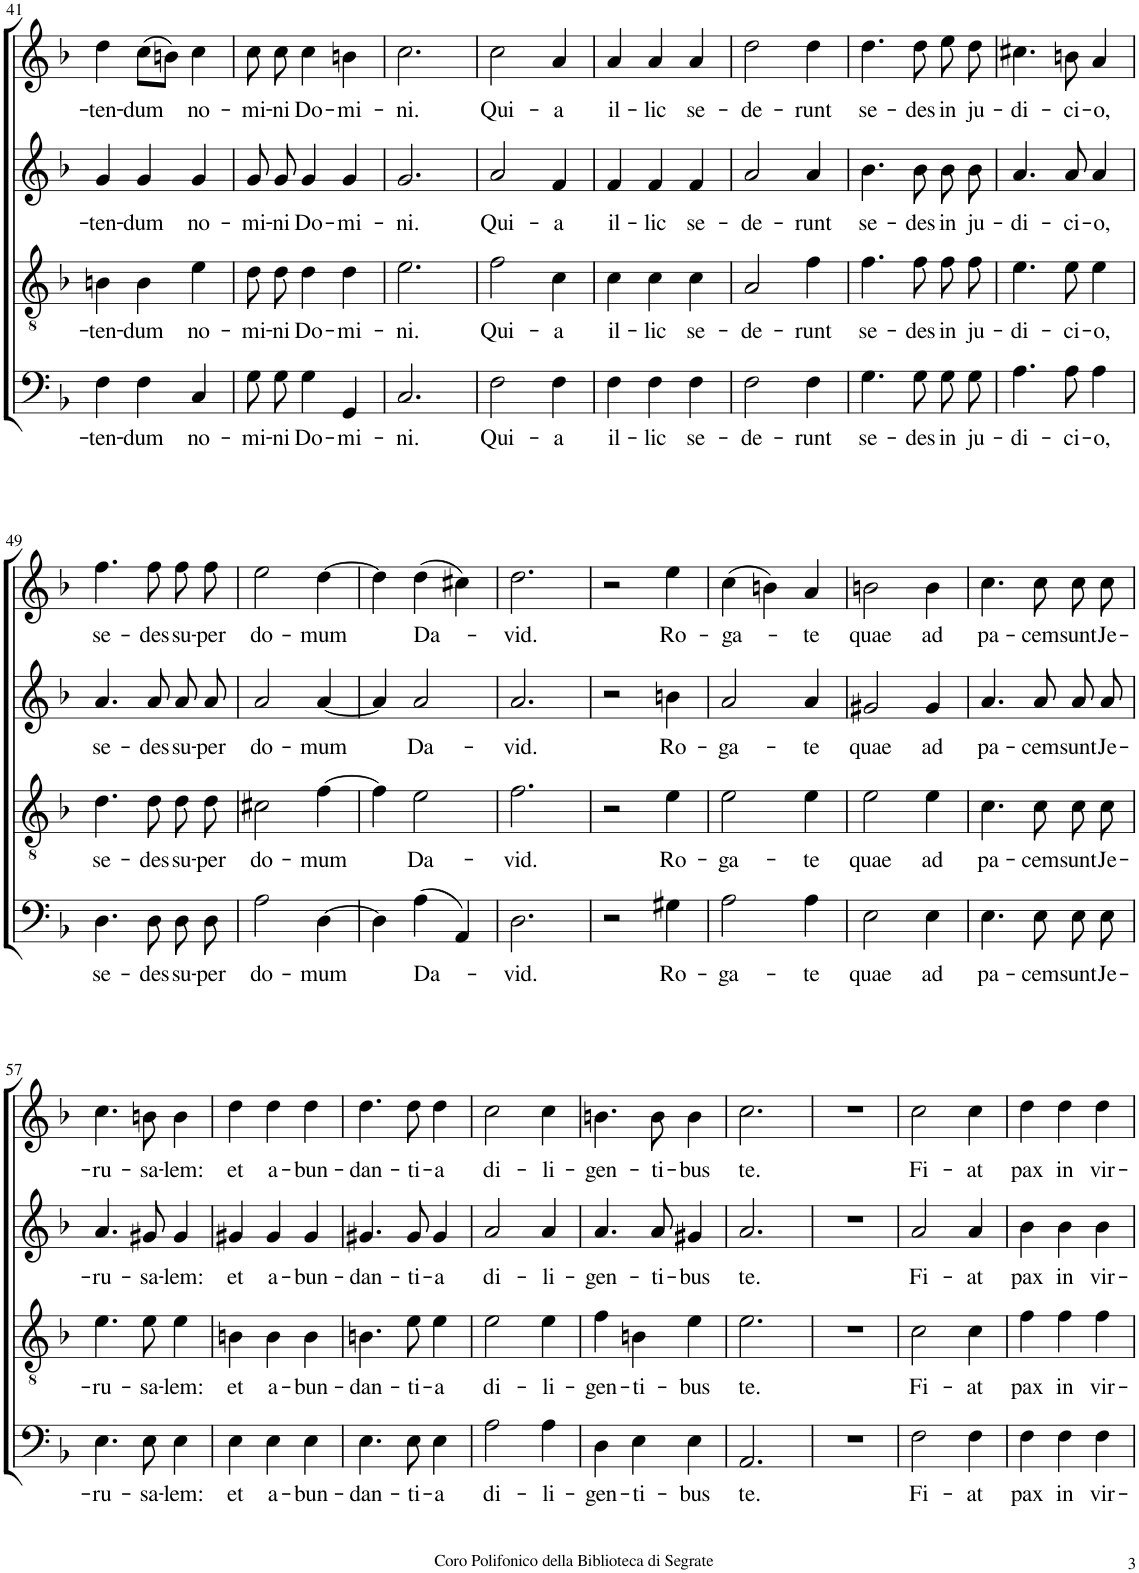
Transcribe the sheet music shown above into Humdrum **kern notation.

**kern	**text	**kern	**text	**kern	**text	**kern	**text
*part4	*part4	*part3	*part3	*part2	*part2	*part1	*part1
*staff4	*staff4	*staff3	*staff3	*staff2	*staff2	*staff1	*staff1
*I"Bassi	*	*I"Tenori	*	*I"Contralti	*	*I"Soprani	*
!!LO:PB:g=z
*clefF4	*	*clefGv2	*	*clefG2	*	*clefG2	*
*	*	*	*	*	*	*Trd1c2	*
*k[b-]	*	*k[b-]	*	*k[b-]	*	*k[b-]	*
*F:	*	*F:	*	*F:	*	*F:	*
*M3/4	*	*M3/4	*	*M3/4	*	*M3/4	*
=41	=41	=41	=41	=41	=41	=41	=41
!	!LO:LY:b	!	!LO:LY:b	!	!LO:LY:b	!	!LO:LY:b
4F\	-ten-	4Bn\	-ten-	4g/	-ten-	4dd\	-ten-
!	!LO:LY:b	!	!LO:LY:b	!	!LO:LY:b	!	!LO:LY:b
4F\	-dum	4B\	-dum	4g/	-dum	(8cc\L	-dum
.	.	.	.	.	.	8bn\J)	.
!	!LO:LY:b	!	!LO:LY:b	!	!LO:LY:b	!	!LO:LY:b
4C/	no-	4e\	no-	4g/	no-	4cc\	no-
=42	=42	=42	=42	=42	=42	=42	=42
!	!LO:LY:b	!	!LO:LY:b	!	!LO:LY:b	!	!LO:LY:b
8G\L	-mi-	8d\L	-mi-	8g/L	-mi-	8cc\	-mi-
!	!LO:LY:b	!	!LO:LY:b	!	!LO:LY:b	!	!LO:LY:b
8G\J	-ni	8d\J	-ni	8g/J	-ni	8cc\	-ni
!	!LO:LY:b	!	!LO:LY:b	!	!LO:LY:b	!	!LO:LY:b
4G\	Do-	4d\	Do-	4g/	Do-	4cc\	Do-
!	!LO:LY:b	!	!LO:LY:b	!	!LO:LY:b	!	!LO:LY:b
4GG/	-mi-	4d\	-mi-	4g/	-mi-	4bn\	-mi-
=43	=43	=43	=43	=43	=43	=43	=43
!	!LO:LY:b	!	!LO:LY:b	!	!LO:LY:b	!	!LO:LY:b
2.C/	-ni.	2.e\	-ni.	2.g/	-ni.	2.cc\	-ni.
=44	=44	=44	=44	=44	=44	=44	=44
!	!LO:LY:b	!	!LO:LY:b	!	!LO:LY:b	!	!LO:LY:b
2F\	Qui-	2f\	Qui-	2a/	Qui-	2cc\	Qui-
!	!LO:LY:b	!	!LO:LY:b	!	!LO:LY:b	!	!LO:LY:b
4F\	-a	4c\	-a	4f/	-a	4a/	-a
=45	=45	=45	=45	=45	=45	=45	=45
!	!LO:LY:b	!	!LO:LY:b	!	!LO:LY:b	!	!LO:LY:b
4F\	il-	4c\	il-	4f/	il-	4a/	il-
!	!LO:LY:b	!	!LO:LY:b	!	!LO:LY:b	!	!LO:LY:b
4F\	-lic	4c\	-lic	4f/	-lic	4a/	-lic
!	!LO:LY:b	!	!LO:LY:b	!	!LO:LY:b	!	!LO:LY:b
4F\	se-	4c\	se-	4f/	se-	4a/	se-
=46	=46	=46	=46	=46	=46	=46	=46
!	!LO:LY:b	!	!LO:LY:b	!	!LO:LY:b	!	!LO:LY:b
2F\	-de-	2A/	-de-	2a/	-de-	2dd\	-de-
!	!LO:LY:b	!	!LO:LY:b	!	!LO:LY:b	!	!LO:LY:b
4F\	-runt	4f\	-runt	4a/	-runt	4dd\	-runt
=47	=47	=47	=47	=47	=47	=47	=47
!	!LO:LY:b	!	!LO:LY:b	!	!LO:LY:b	!	!LO:LY:b
4.G\	se-	4.f\	se-	4.b-\	se-	4.dd\	se-
!	!LO:LY:b	!	!LO:LY:b	!	!LO:LY:b	!	!LO:LY:b
8G\	-des	8f\	-des	8b-\	-des	8dd\	-des
!	!LO:LY:b	!	!LO:LY:b	!	!LO:LY:b	!	!LO:LY:b
8G\L	in	8f\L	in	8b-\L	in	8ee\	in
!	!LO:LY:b	!	!LO:LY:b	!	!LO:LY:b	!	!LO:LY:b
8G\J	ju-	8f\J	ju-	8b-\J	ju-	8dd\	ju-
=48	=48	=48	=48	=48	=48	=48	=48
!	!LO:LY:b	!	!LO:LY:b	!	!LO:LY:b	!	!LO:LY:b
4.A\	-di-	4.e\	-di-	4.a/	-di-	4.cc#X\	-di-
!	!LO:LY:b	!	!LO:LY:b	!	!LO:LY:b	!	!LO:LY:b
8A\	-ci-	8e\	-ci-	8a/	-ci-	8bn\	-ci-
!	!LO:LY:b	!	!LO:LY:b	!	!LO:LY:b	!	!LO:LY:b
4A\	-o,	4e\	-o,	4a/	-o,	4a/	-o,
!!LO:LB:g=z
=49	=49	=49	=49	=49	=49	=49	=49
!	!LO:LY:b	!	!LO:LY:b	!	!LO:LY:b	!	!LO:LY:b
4.D\	se-	4.d\	se-	4.a/	se-	4.ff\	se-
!	!LO:LY:b	!	!LO:LY:b	!	!LO:LY:b	!	!LO:LY:b
8D\	-des	8d\	-des	8a/	-des	8ff\	-des
!	!LO:LY:b	!	!LO:LY:b	!	!LO:LY:b	!	!LO:LY:b
8D\L	su-	8d\L	su-	8a/L	su-	8ff\	su-
!	!LO:LY:b	!	!LO:LY:b	!	!LO:LY:b	!	!LO:LY:b
8D\J	-per	8d\J	-per	8a/J	-per	8ff\	-per
=50	=50	=50	=50	=50	=50	=50	=50
!	!LO:LY:b	!	!LO:LY:b	!	!LO:LY:b	!	!LO:LY:b
2A\	do-	2c#X\	do-	2a/	do-	2ee\	do-
!	!LO:LY:b	!	!LO:LY:b	!	!LO:LY:b	!	!LO:LY:b
[4D\	-mum	[4f\	-mum	[4a/	-mum	[4dd\	-mum
=51	=51	=51	=51	=51	=51	=51	=51
4D\]	.	4f\]	.	4a/]	.	4dd\]	.
!	!LO:LY:b	!	!LO:LY:b	!	!LO:LY:b	!	!LO:LY:b
(4A\	Da-	2e\	Da-	2a/	Da-	(4dd\	Da-
4AA/)	.	.	.	.	.	4cc#X\)	.
=52	=52	=52	=52	=52	=52	=52	=52
!	!LO:LY:b	!	!LO:LY:b	!	!LO:LY:b	!	!LO:LY:b
2.D\	-vid.	2.f\	-vid.	2.a/	-vid.	2.dd\	-vid.
=53	=53	=53	=53	=53	=53	=53	=53
2r	.	2r	.	2r	.	2r	.
!	!LO:LY:b	!	!LO:LY:b	!	!LO:LY:b	!	!LO:LY:b
4G#X\	Ro-	4e\	Ro-	4bn\	Ro-	4ee\	Ro-
=54	=54	=54	=54	=54	=54	=54	=54
!	!LO:LY:b	!	!LO:LY:b	!	!LO:LY:b	!	!LO:LY:b
2A\	-ga-	2e\	-ga-	2a/	-ga-	(4cc\	-ga-
.	.	.	.	.	.	4bn\)	.
!	!LO:LY:b	!	!LO:LY:b	!	!LO:LY:b	!	!LO:LY:b
4A\	-te	4e\	-te	4a/	-te	4a/	-te
=55	=55	=55	=55	=55	=55	=55	=55
!	!LO:LY:b	!	!LO:LY:b	!	!LO:LY:b	!	!LO:LY:b
2E\	quae	2e\	quae	2g#X/	quae	2bn\	quae
!	!LO:LY:b	!	!LO:LY:b	!	!LO:LY:b	!	!LO:LY:b
4E\	ad	4e\	ad	4g#/	ad	4b\	ad
=56	=56	=56	=56	=56	=56	=56	=56
!	!LO:LY:b	!	!LO:LY:b	!	!LO:LY:b	!	!LO:LY:b
4.E\	pa-	4.c\	pa-	4.a/	pa-	4.cc\	pa-
!	!LO:LY:b	!	!LO:LY:b	!	!LO:LY:b	!	!LO:LY:b
8E\	-cem	8c\	-cem	8a/	-cem	8cc\	-cem
!	!LO:LY:b	!	!LO:LY:b	!	!LO:LY:b	!	!LO:LY:b
8E\L	sunt	8c\L	sunt	8a/L	sunt	8cc\	sunt
!	!LO:LY:b	!	!LO:LY:b	!	!LO:LY:b	!	!LO:LY:b
8E\J	Je-	8c\J	Je-	8a/J	Je-	8cc\	Je-
!!LO:LB:g=z
=57	=57	=57	=57	=57	=57	=57	=57
!	!LO:LY:b	!	!LO:LY:b	!	!LO:LY:b	!	!LO:LY:b
4.E\	-ru-	4.e\	-ru-	4.a/	-ru-	4.cc\	-ru-
!	!LO:LY:b	!	!LO:LY:b	!	!LO:LY:b	!	!LO:LY:b
8E\	-sa-	8e\	-sa-	8g#X/	-sa-	8bn\	-sa-
!	!LO:LY:b	!	!LO:LY:b	!	!LO:LY:b	!	!LO:LY:b
4E\	-lem:	4e\	-lem:	4g#/	-lem:	4b\	-lem:
=58	=58	=58	=58	=58	=58	=58	=58
!	!LO:LY:b	!	!LO:LY:b	!	!LO:LY:b	!	!LO:LY:b
4E\	et	4Bn\	et	4g#X/	et	4dd\	et
!	!LO:LY:b	!	!LO:LY:b	!	!LO:LY:b	!	!LO:LY:b
4E\	a-	4B\	a-	4g#/	a-	4dd\	a-
!	!LO:LY:b	!	!LO:LY:b	!	!LO:LY:b	!	!LO:LY:b
4E\	-bun-	4B\	-bun-	4g#/	-bun-	4dd\	-bun-
=59	=59	=59	=59	=59	=59	=59	=59
!	!LO:LY:b	!	!LO:LY:b	!	!LO:LY:b	!	!LO:LY:b
4.E\	-dan-	4.Bn\	-dan-	4.g#X/	-dan-	4.dd\	-dan-
!	!LO:LY:b	!	!LO:LY:b	!	!LO:LY:b	!	!LO:LY:b
8E\	-ti-	8e\	-ti-	8g#/	-ti-	8dd\	-ti-
!	!LO:LY:b	!	!LO:LY:b	!	!LO:LY:b	!	!LO:LY:b
4E\	-a	4e\	-a	4g#/	-a	4dd\	-a
=60	=60	=60	=60	=60	=60	=60	=60
!	!LO:LY:b	!	!LO:LY:b	!	!LO:LY:b	!	!LO:LY:b
2A\	di-	2e\	di-	2a/	di-	2cc\	di-
!	!LO:LY:b	!	!LO:LY:b	!	!LO:LY:b	!	!LO:LY:b
4A\	-li-	4e\	-li-	4a/	-li-	4cc\	-li-
=61	=61	=61	=61	=61	=61	=61	=61
!	!LO:LY:b	!	!LO:LY:b	!	!LO:LY:b	!	!LO:LY:b
4D\	-gen-	4f\	-gen-	4.a/	-gen-	4.bn\	-gen-
!	!LO:LY:b	!	!LO:LY:b	!	!	!	!
4E\	-ti-	4Bn\	-ti-	.	.	.	.
!	!	!	!	!	!LO:LY:b	!	!LO:LY:b
.	.	.	.	8a/	-ti-	8b\	-ti-
!	!LO:LY:b	!	!LO:LY:b	!	!LO:LY:b	!	!LO:LY:b
4E\	-bus	4e\	-bus	4g#X/	-bus	4b\	-bus
=62	=62	=62	=62	=62	=62	=62	=62
!	!LO:LY:b	!	!LO:LY:b	!	!LO:LY:b	!	!LO:LY:b
2.AA/	te.	2.e\	te.	2.a/	te.	2.cc\	te.
=63	=63	=63	=63	=63	=63	=63	=63
2.r	.	2.r	.	2.r	.	2.r	.
=64	=64	=64	=64	=64	=64	=64	=64
!	!LO:LY:b	!	!LO:LY:b	!	!LO:LY:b	!	!LO:LY:b
2F\	Fi-	2c\	Fi-	2a/	Fi-	2cc\	Fi-
!	!LO:LY:b	!	!LO:LY:b	!	!LO:LY:b	!	!LO:LY:b
4F\	-at	4c\	-at	4a/	-at	4cc\	-at
=65	=65	=65	=65	=65	=65	=65	=65
!	!LO:LY:b	!	!LO:LY:b	!	!LO:LY:b	!	!LO:LY:b
4F\	pax	4f\	pax	4b-\	pax	4dd\	pax
!	!LO:LY:b	!	!LO:LY:b	!	!LO:LY:b	!	!LO:LY:b
4F\	in	4f\	in	4b-\	in	4dd\	in
!	!LO:LY:b	!	!LO:LY:b	!	!LO:LY:b	!	!LO:LY:b
4F\	vir-	4f\	vir-	4b-\	vir-	4dd\	vir-
=	=	=	=	=	=	=	=
*-	*-	*-	*-	*-	*-	*-	*-
